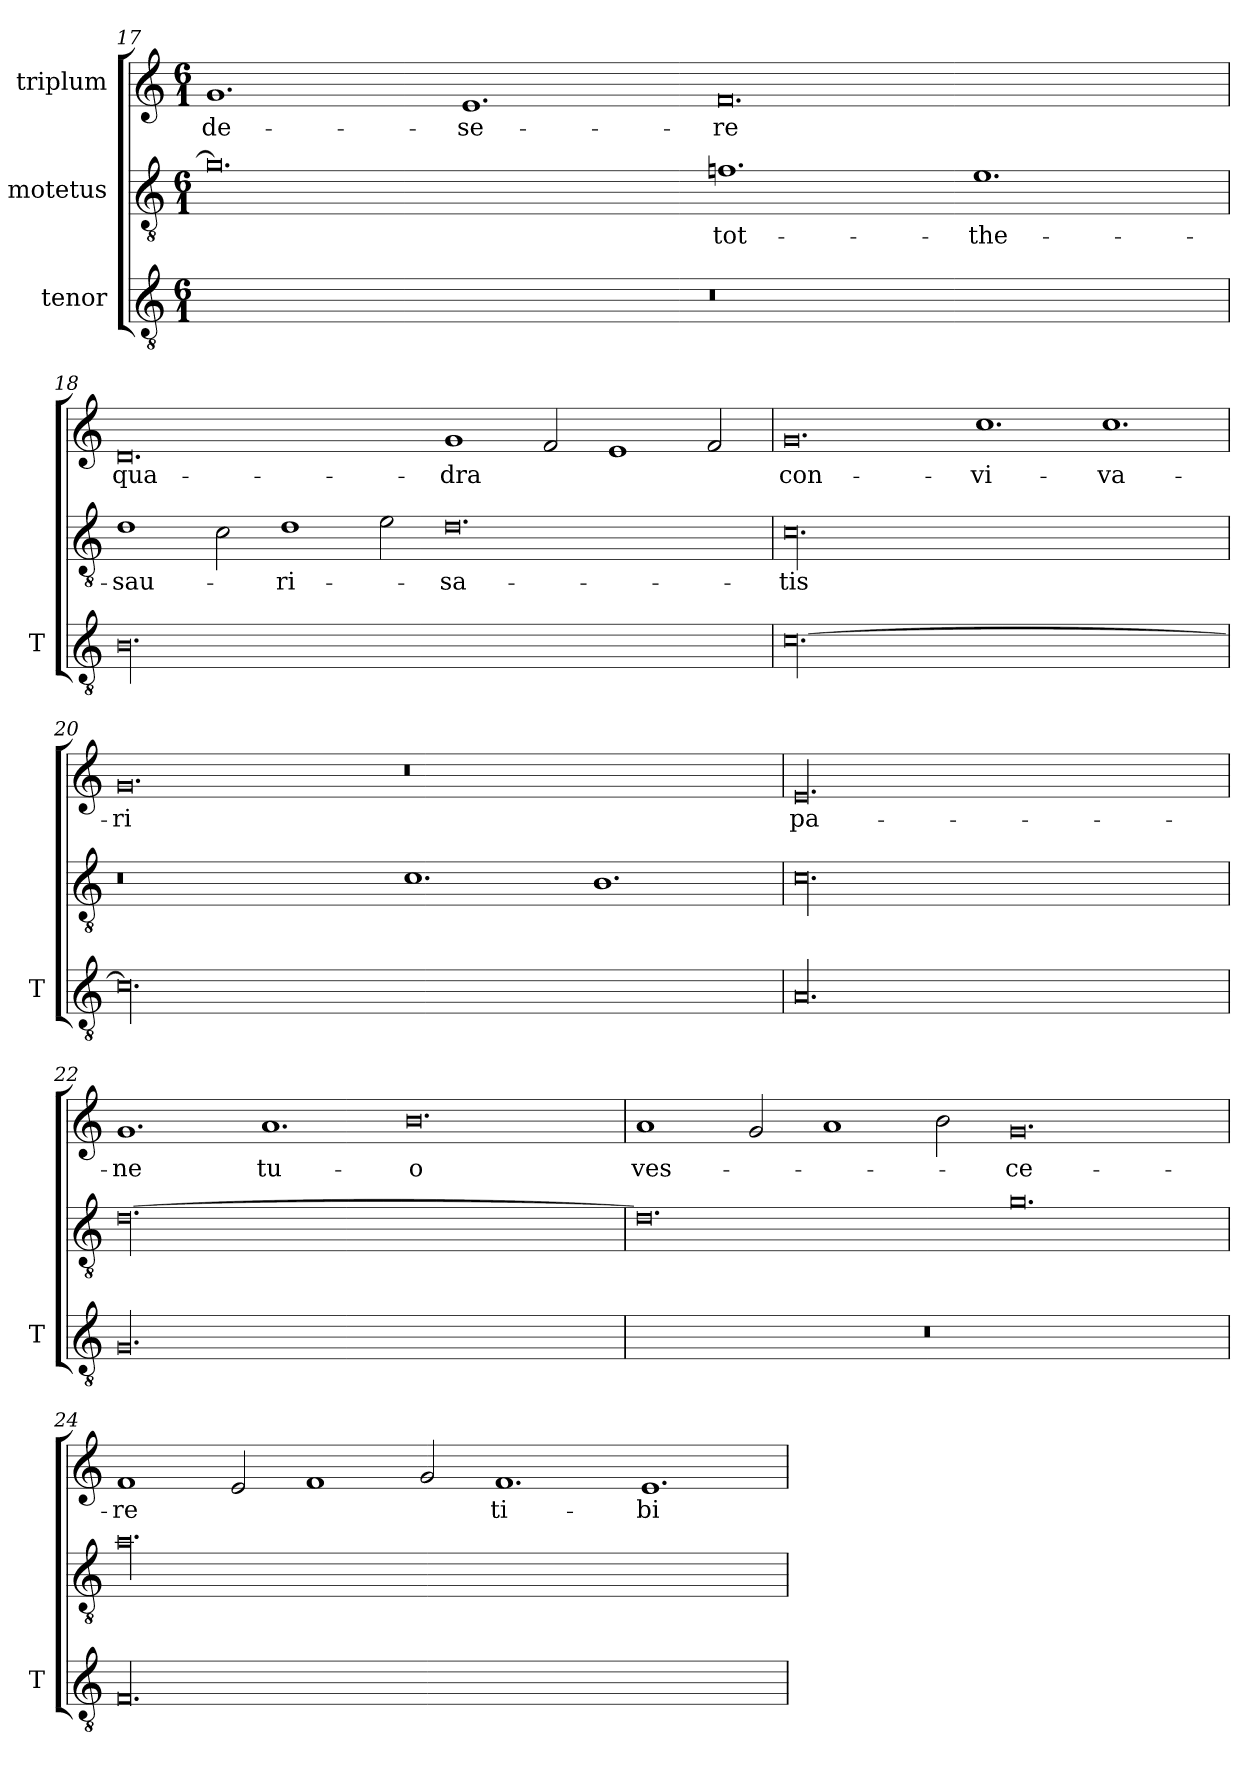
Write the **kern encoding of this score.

**kern	**kern	**text	**kern	**text
*part3	*part2	*part2	*part1	*part1
*staff3	*staff2	*staff2	*staff1	*staff1
*I"tenor	*I"motetus	*	*I"triplum	*
*I'T	*	*	*	*
*clefGv2	*clefGv2	*	*clefG2	*
*k[]	*k[]	*	*k[]	*
*C:	*C:	*	*C:	*
*M6/1	*M6/1	*	*M6/1	*
=17	=17	=17	=17	=17
00.r	0.g\]	.	1.g/	de-
.	.	.	1.e/	-se-
.	1.fn\	tot-	0.f/	-re
.	1.e\	the-	.	.
=18	=18	=18	=18	=18
00.B\	1d\	-sau-	0.d/	qua-
.	2c\	.	.	.
.	1d\	-ri-	.	.
.	2e\	.	.	.
.	0.d\	-sa-	1g/	-dra
.	.	.	2f/	.
.	.	.	1e/	.
.	.	.	2f/	.
=19	=19	=19	=19	=19
[00.c\	00.c\	-tis	0.g/	con-
.	.	.	1.cc\	-vi-
.	.	.	1.cc\	-va-
!!LO:LB:g=z
=20	=20	=20	=20	=20
00.c\]	0.r	.	0.g/	-ri
.	1.c\	.	0.r	.
.	1.B\	.	.	.
=21	=21	=21	=21	=21
00.A/	00.c\	.	00.e/	pa-
=22	=22	=22	=22	=22
00.G/	[00.d\	.	1.g/	-ne
.	.	.	1.a/	tu-
.	.	.	0.b\	-o
=23	=23	=23	=23	=23
00.r	0.d\]	.	1a/	ves-
.	.	.	2g/	.
.	.	.	1a/	.
.	.	.	2b\	.
.	0.g\	.	0.g/	-ce-
=24	=24	=24	=24	=24
00.F/	00.a\	.	1f/	-re
.	.	.	2e/	.
.	.	.	1f/	.
.	.	.	2g/	.
.	.	.	1.f/	ti-
.	.	.	1.e/	-bi
=	=	=	=	=
*-	*-	*-	*-	*-
